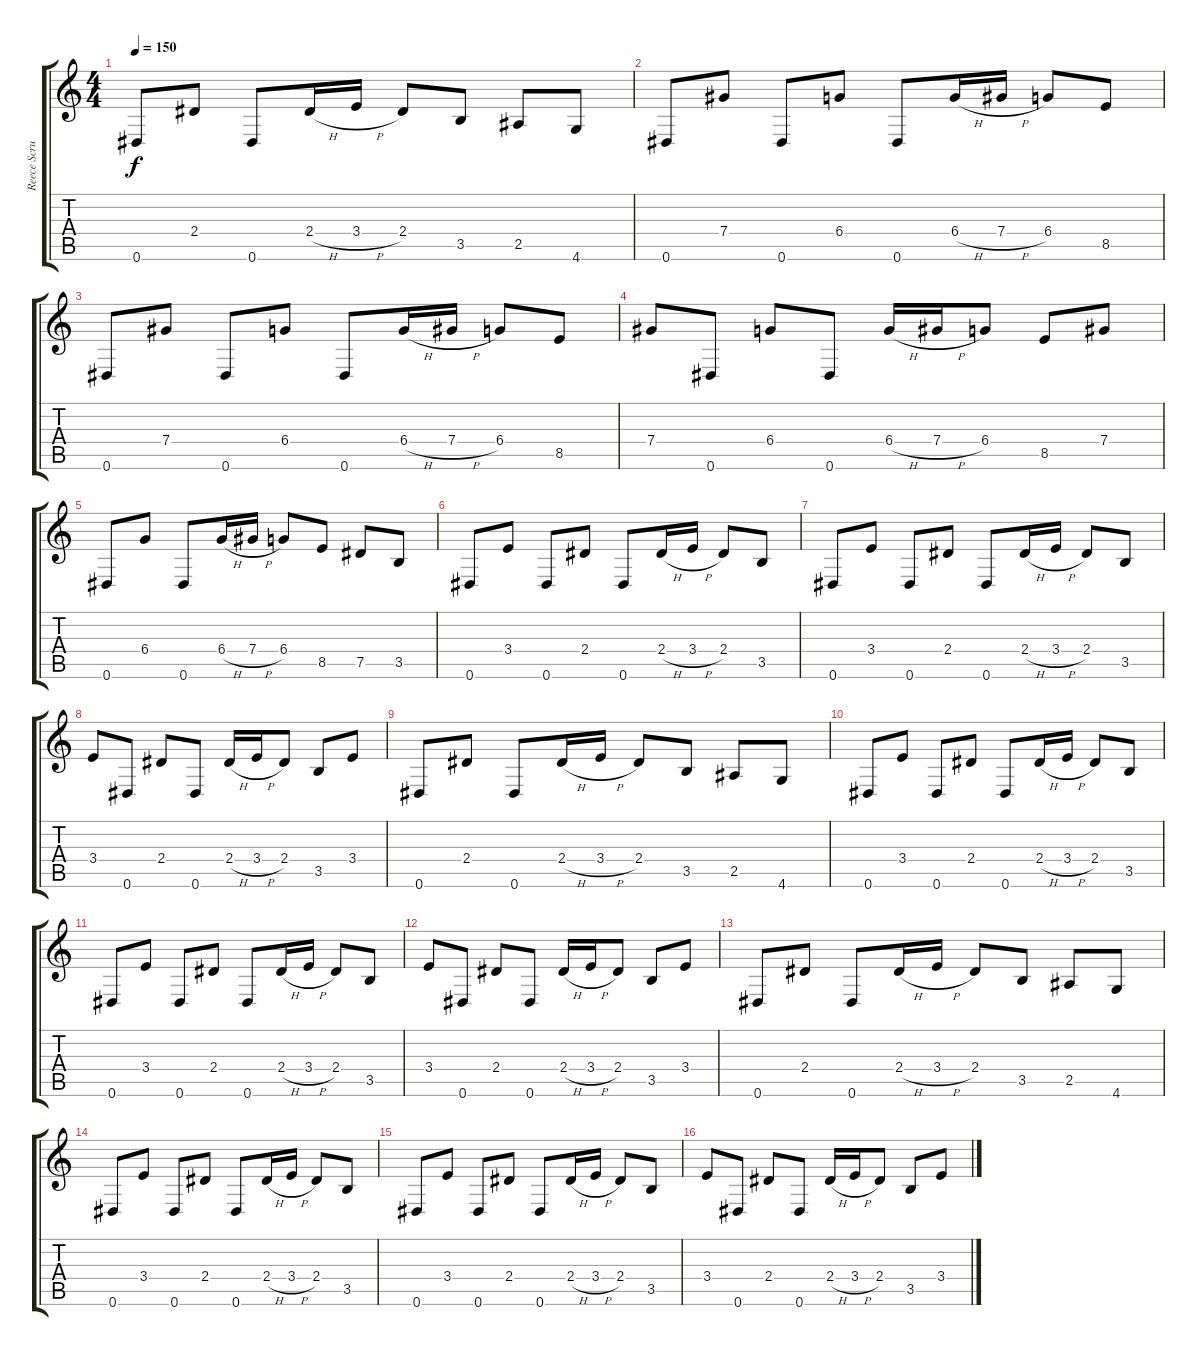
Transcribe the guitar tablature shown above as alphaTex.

\track ("Reece Scruggs" "Reece Scru") {instrument distortionguitar}
\staff {score tabs}
\tuning (Eb4 Bb3 Gb3 Db3 Ab2 Eb2) {hide}
\ts (4 4)
\tempo 150
\clef g2
\ks c
0.6.8{dy f} 2.4.8 0.6.8 2.4{h}.16 3.4{h}.16 2.4.8 3.5.8 2.5.8 4.6.8 |
0.6.8 7.4.8 0.6.8 6.4.8 0.6.8 6.4{h}.16 7.4{h}.16 6.4.8 8.5.8 |
0.6.8 7.4.8 0.6.8 6.4.8 0.6.8 6.4{h}.16 7.4{h}.16 6.4.8 8.5.8 |
7.4.8 0.6.8 6.4.8 0.6.8 6.4{h}.16 7.4{h}.16 6.4.8 8.5.8 7.4.8 |
0.6.8 6.4.8 0.6.8 6.4{h}.16 7.4{h}.16 6.4.8 8.5.8 7.5.8 3.5.8 |
0.6.8 3.4.8 0.6.8 2.4.8 0.6.8 2.4{h}.16 3.4{h}.16 2.4.8 3.5.8 |
0.6.8 3.4.8 0.6.8 2.4.8 0.6.8 2.4{h}.16 3.4{h}.16 2.4.8 3.5.8 |
3.4.8 0.6.8 2.4.8 0.6.8 2.4{h}.16 3.4{h}.16 2.4.8 3.5.8 3.4.8 |
0.6.8 2.4.8 0.6.8 2.4{h}.16 3.4{h}.16 2.4.8 3.5.8 2.5.8 4.6.8 |
0.6.8 3.4.8 0.6.8 2.4.8 0.6.8 2.4{h}.16 3.4{h}.16 2.4.8 3.5.8 |
0.6.8 3.4.8 0.6.8 2.4.8 0.6.8 2.4{h}.16 3.4{h}.16 2.4.8 3.5.8 |
3.4.8 0.6.8 2.4.8 0.6.8 2.4{h}.16 3.4{h}.16 2.4.8 3.5.8 3.4.8 |
0.6.8 2.4.8 0.6.8 2.4{h}.16 3.4{h}.16 2.4.8 3.5.8 2.5.8 4.6.8 |
0.6.8 3.4.8 0.6.8 2.4.8 0.6.8 2.4{h}.16 3.4{h}.16 2.4.8 3.5.8 |
0.6.8 3.4.8 0.6.8 2.4.8 0.6.8 2.4{h}.16 3.4{h}.16 2.4.8 3.5.8 |
3.4.8 0.6.8 2.4.8 0.6.8 2.4{h}.16 3.4{h}.16 2.4.8 3.5.8 3.4.8
